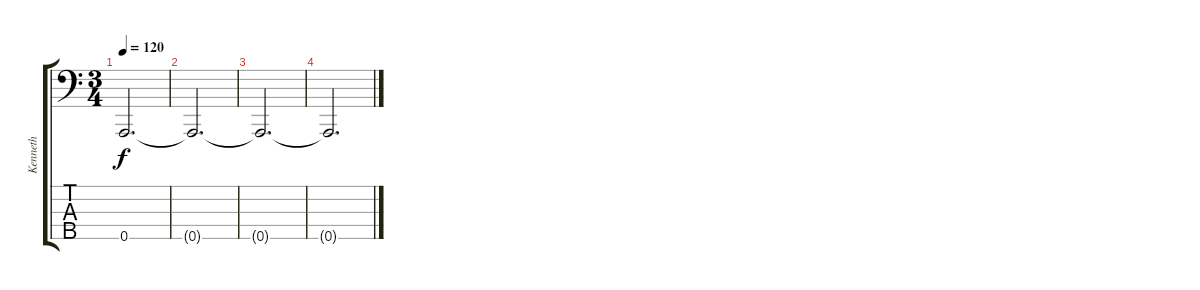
\track ("Kenneth" "Kenneth") {instrument electricbasspick}
\staff {score tabs}
\tuning (G2 D2 A1 E1 A0) {hide}
\ts (3 4)
\tempo 120
\clef f4
\ks c
0.5.2{d dy f} |
0.5{t}.2{d} |
0.5{t}.2{d} |
0.5{t}.2{d}
